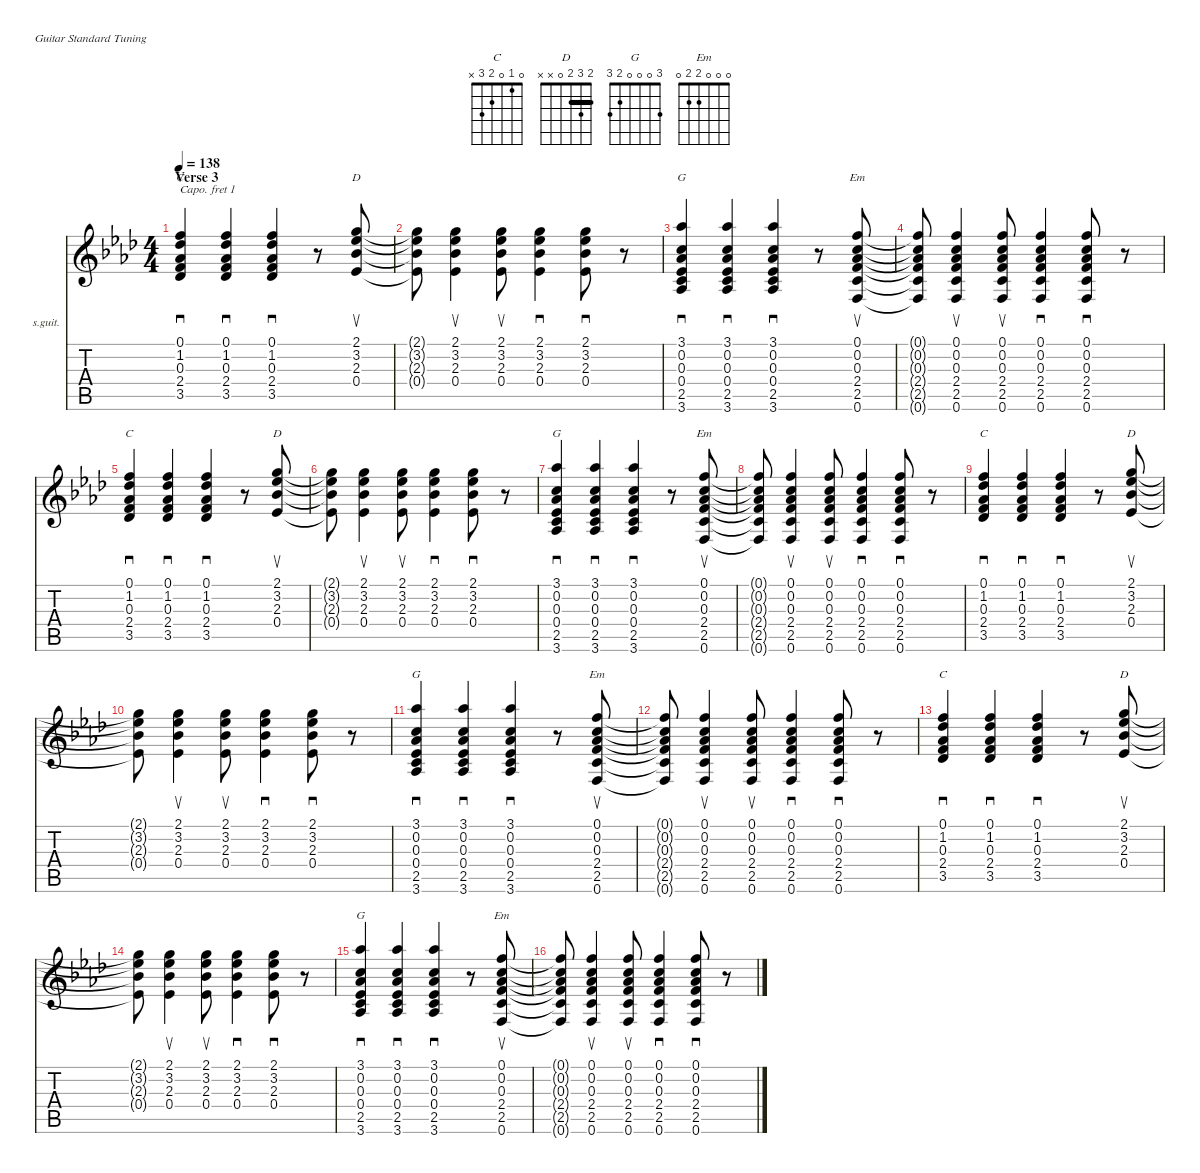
\defaultSystemsLayout 4
\hideDynamics
\bracketExtendMode nobrackets
\firstSystemTrackNameOrientation horizontal
\otherSystemsTrackNameOrientation horizontal
\track ("cowboy chords 05" "s.guit.") {instrument acousticguitarsteel}
\staff {score tabs}
\capo 1
\tuning (E4 B3 G3 D3 A2 E2)
\chord ("C" 0 1 0 2 3 x) {showfingering false}
\chord ("D" 2 3 2 0 x x) {showfingering false barre 2}
\chord ("G" 3 0 0 0 2 3) {showfingering false}
\chord ("Em" 0 0 0 2 2 0) {showfingering false}
\ts (4 4)
\section ("" "Verse 3")
\tempo 138
\clef g2
\ks ab
(3.5{acc b} 2.4{acc forcenatural} 0.3{acc b} 1.2{acc b} 0.1{acc forcenatural}).4{sd ch "C" dy mf beam Up} (3.5{acc b} 2.4{acc forcenatural} 0.3{acc b} 1.2{acc b} 0.1{acc forcenatural}).4{sd beam Up} (3.5{acc b} 2.4{acc forcenatural} 0.3{acc b} 1.2{acc b} 0.1{acc forcenatural}).4{sd beam Up} r.8{beam Up} (0.4{acc b} 2.3{acc b} 3.2{acc b} 2.1{acc forcenatural}).8{su ch "D" beam Down} |
(2.1{t acc forcenatural} 3.2{t acc b} 2.3{t acc b} 0.4{t acc b}).8{beam Down} (0.4{acc b} 2.3{acc b} 3.2{acc b} 2.1{acc forcenatural}).4{su beam Down} (0.4{acc b} 2.3{acc b} 3.2{acc b} 2.1{acc forcenatural}).8{su beam Down} (0.4{acc b} 2.3{acc b} 3.2{acc b} 2.1{acc forcenatural}).4{sd beam Down} (0.4{acc b} 2.3{acc b} 3.2{acc b} 2.1{acc forcenatural}).8{sd beam Down} r.8{beam Down} |
(2.5{acc forcenatural} 0.4{acc b} 0.3{acc b} 0.2{acc forcenatural} 3.1{acc b} 3.6{acc b}).4{sd ch "G" beam Up} (2.5{acc forcenatural} 0.4{acc b} 0.3{acc b} 0.2{acc forcenatural} 3.1{acc b} 3.6{acc b}).4{sd beam Up} (2.5{acc forcenatural} 0.4{acc b} 0.3{acc b} 0.2{acc forcenatural} 3.1{acc b} 3.6{acc b}).4{sd beam Up} r.8{beam Up} (2.4{acc forcenatural} 0.3{acc b} 0.2{acc forcenatural} 0.1{acc forcenatural} 0.6{acc forcenatural} 2.5{acc forcenatural}).8{su ch "Em" beam Up} |
(0.1{t acc forcenatural} 0.2{t acc forcenatural} 0.3{t acc b} 2.4{t acc forcenatural} 0.6{t acc forcenatural} 2.5{t acc forcenatural}).8{beam Up} (2.4{acc forcenatural} 0.3{acc b} 0.2{acc forcenatural} 0.1{acc forcenatural} 0.6{acc forcenatural} 2.5{acc forcenatural}).4{su beam Up} (2.4{acc forcenatural} 0.3{acc b} 0.2{acc forcenatural} 0.1{acc forcenatural} 0.6{acc forcenatural} 2.5{acc forcenatural}).8{su beam Up} (2.4{acc forcenatural} 0.3{acc b} 0.2{acc forcenatural} 0.1{acc forcenatural} 0.6{acc forcenatural} 2.5{acc forcenatural}).4{sd beam Up} (2.4{acc forcenatural} 0.3{acc b} 0.2{acc forcenatural} 0.1{acc forcenatural} 0.6{acc forcenatural} 2.5{acc forcenatural}).8{sd beam Up} r.8{beam Up} |
(3.5{acc b} 2.4{acc forcenatural} 0.3{acc b} 1.2{acc b} 0.1{acc forcenatural}).4{sd ch "C" beam Up} (3.5{acc b} 2.4{acc forcenatural} 0.3{acc b} 1.2{acc b} 0.1{acc forcenatural}).4{sd beam Up} (3.5{acc b} 2.4{acc forcenatural} 0.3{acc b} 1.2{acc b} 0.1{acc forcenatural}).4{sd beam Up} r.8{beam Up} (0.4{acc b} 2.3{acc b} 3.2{acc b} 2.1{acc forcenatural}).8{su ch "D" beam Down} |
(2.1{t acc forcenatural} 3.2{t acc b} 2.3{t acc b} 0.4{t acc b}).8{beam Down} (0.4{acc b} 2.3{acc b} 3.2{acc b} 2.1{acc forcenatural}).4{su beam Down} (0.4{acc b} 2.3{acc b} 3.2{acc b} 2.1{acc forcenatural}).8{su beam Down} (0.4{acc b} 2.3{acc b} 3.2{acc b} 2.1{acc forcenatural}).4{sd beam Down} (0.4{acc b} 2.3{acc b} 3.2{acc b} 2.1{acc forcenatural}).8{sd beam Down} r.8{beam Down} |
(2.5{acc forcenatural} 0.4{acc b} 0.3{acc b} 0.2{acc forcenatural} 3.1{acc b} 3.6{acc b}).4{sd ch "G" beam Up} (2.5{acc forcenatural} 0.4{acc b} 0.3{acc b} 0.2{acc forcenatural} 3.1{acc b} 3.6{acc b}).4{sd beam Up} (2.5{acc forcenatural} 0.4{acc b} 0.3{acc b} 0.2{acc forcenatural} 3.1{acc b} 3.6{acc b}).4{sd beam Up} r.8{beam Up} (2.4{acc forcenatural} 0.3{acc b} 0.2{acc forcenatural} 0.1{acc forcenatural} 0.6{acc forcenatural} 2.5{acc forcenatural}).8{su ch "Em" beam Up} |
(0.1{t acc forcenatural} 0.2{t acc forcenatural} 0.3{t acc b} 2.4{t acc forcenatural} 0.6{t acc forcenatural} 2.5{t acc forcenatural}).8{beam Up} (2.4{acc forcenatural} 0.3{acc b} 0.2{acc forcenatural} 0.1{acc forcenatural} 0.6{acc forcenatural} 2.5{acc forcenatural}).4{su beam Up} (2.4{acc forcenatural} 0.3{acc b} 0.2{acc forcenatural} 0.1{acc forcenatural} 0.6{acc forcenatural} 2.5{acc forcenatural}).8{su beam Up} (2.4{acc forcenatural} 0.3{acc b} 0.2{acc forcenatural} 0.1{acc forcenatural} 0.6{acc forcenatural} 2.5{acc forcenatural}).4{sd beam Up} (2.4{acc forcenatural} 0.3{acc b} 0.2{acc forcenatural} 0.1{acc forcenatural} 0.6{acc forcenatural} 2.5{acc forcenatural}).8{sd beam Up} r.8{beam Up} |
(3.5{acc b} 2.4{acc forcenatural} 0.3{acc b} 1.2{acc b} 0.1{acc forcenatural}).4{sd ch "C" beam Up} (3.5{acc b} 2.4{acc forcenatural} 0.3{acc b} 1.2{acc b} 0.1{acc forcenatural}).4{sd beam Up} (3.5{acc b} 2.4{acc forcenatural} 0.3{acc b} 1.2{acc b} 0.1{acc forcenatural}).4{sd beam Up} r.8{beam Up} (0.4{acc b} 2.3{acc b} 3.2{acc b} 2.1{acc forcenatural}).8{su ch "D" beam Down} |
(2.1{t acc forcenatural} 3.2{t acc b} 2.3{t acc b} 0.4{t acc b}).8{beam Down} (0.4{acc b} 2.3{acc b} 3.2{acc b} 2.1{acc forcenatural}).4{su beam Down} (0.4{acc b} 2.3{acc b} 3.2{acc b} 2.1{acc forcenatural}).8{su beam Down} (0.4{acc b} 2.3{acc b} 3.2{acc b} 2.1{acc forcenatural}).4{sd beam Down} (0.4{acc b} 2.3{acc b} 3.2{acc b} 2.1{acc forcenatural}).8{sd beam Down} r.8{beam Down} |
(2.5{acc forcenatural} 0.4{acc b} 0.3{acc b} 0.2{acc forcenatural} 3.1{acc b} 3.6{acc b}).4{sd ch "G" beam Up} (2.5{acc forcenatural} 0.4{acc b} 0.3{acc b} 0.2{acc forcenatural} 3.1{acc b} 3.6{acc b}).4{sd beam Up} (2.5{acc forcenatural} 0.4{acc b} 0.3{acc b} 0.2{acc forcenatural} 3.1{acc b} 3.6{acc b}).4{sd beam Up} r.8{beam Up} (2.4{acc forcenatural} 0.3{acc b} 0.2{acc forcenatural} 0.1{acc forcenatural} 0.6{acc forcenatural} 2.5{acc forcenatural}).8{su ch "Em" beam Up} |
(0.1{t acc forcenatural} 0.2{t acc forcenatural} 0.3{t acc b} 2.4{t acc forcenatural} 0.6{t acc forcenatural} 2.5{t acc forcenatural}).8{beam Up} (2.4{acc forcenatural} 0.3{acc b} 0.2{acc forcenatural} 0.1{acc forcenatural} 0.6{acc forcenatural} 2.5{acc forcenatural}).4{su beam Up} (2.4{acc forcenatural} 0.3{acc b} 0.2{acc forcenatural} 0.1{acc forcenatural} 0.6{acc forcenatural} 2.5{acc forcenatural}).8{su beam Up} (2.4{acc forcenatural} 0.3{acc b} 0.2{acc forcenatural} 0.1{acc forcenatural} 0.6{acc forcenatural} 2.5{acc forcenatural}).4{sd beam Up} (2.4{acc forcenatural} 0.3{acc b} 0.2{acc forcenatural} 0.1{acc forcenatural} 0.6{acc forcenatural} 2.5{acc forcenatural}).8{sd beam Up} r.8{beam Up} |
(3.5{acc b} 2.4{acc forcenatural} 0.3{acc b} 1.2{acc b} 0.1{acc forcenatural}).4{sd ch "C" beam Up} (3.5{acc b} 2.4{acc forcenatural} 0.3{acc b} 1.2{acc b} 0.1{acc forcenatural}).4{sd beam Up} (3.5{acc b} 2.4{acc forcenatural} 0.3{acc b} 1.2{acc b} 0.1{acc forcenatural}).4{sd beam Up} r.8{beam Up} (0.4{acc b} 2.3{acc b} 3.2{acc b} 2.1{acc forcenatural}).8{su ch "D" beam Down} |
(2.1{t acc forcenatural} 3.2{t acc b} 2.3{t acc b} 0.4{t acc b}).8{beam Down} (0.4{acc b} 2.3{acc b} 3.2{acc b} 2.1{acc forcenatural}).4{su beam Down} (0.4{acc b} 2.3{acc b} 3.2{acc b} 2.1{acc forcenatural}).8{su beam Down} (0.4{acc b} 2.3{acc b} 3.2{acc b} 2.1{acc forcenatural}).4{sd beam Down} (0.4{acc b} 2.3{acc b} 3.2{acc b} 2.1{acc forcenatural}).8{sd beam Down} r.8{beam Down} |
(2.5{acc forcenatural} 0.4{acc b} 0.3{acc b} 0.2{acc forcenatural} 3.1{acc b} 3.6{acc b}).4{sd ch "G" beam Up} (2.5{acc forcenatural} 0.4{acc b} 0.3{acc b} 0.2{acc forcenatural} 3.1{acc b} 3.6{acc b}).4{sd beam Up} (2.5{acc forcenatural} 0.4{acc b} 0.3{acc b} 0.2{acc forcenatural} 3.1{acc b} 3.6{acc b}).4{sd beam Up} r.8{beam Up} (2.4{acc forcenatural} 0.3{acc b} 0.2{acc forcenatural} 0.1{acc forcenatural} 0.6{acc forcenatural} 2.5{acc forcenatural}).8{su ch "Em" beam Up} |
(0.1{t acc forcenatural} 0.2{t acc forcenatural} 0.3{t acc b} 2.4{t acc forcenatural} 0.6{t acc forcenatural} 2.5{t acc forcenatural}).8{beam Up} (2.4{acc forcenatural} 0.3{acc b} 0.2{acc forcenatural} 0.1{acc forcenatural} 0.6{acc forcenatural} 2.5{acc forcenatural}).4{su beam Up} (2.4{acc forcenatural} 0.3{acc b} 0.2{acc forcenatural} 0.1{acc forcenatural} 0.6{acc forcenatural} 2.5{acc forcenatural}).8{su beam Up} (2.4{acc forcenatural} 0.3{acc b} 0.2{acc forcenatural} 0.1{acc forcenatural} 0.6{acc forcenatural} 2.5{acc forcenatural}).4{sd beam Up} (2.4{acc forcenatural} 0.3{acc b} 0.2{acc forcenatural} 0.1{acc forcenatural} 0.6{acc forcenatural} 2.5{acc forcenatural}).8{sd beam Up} r.8{beam Up}
